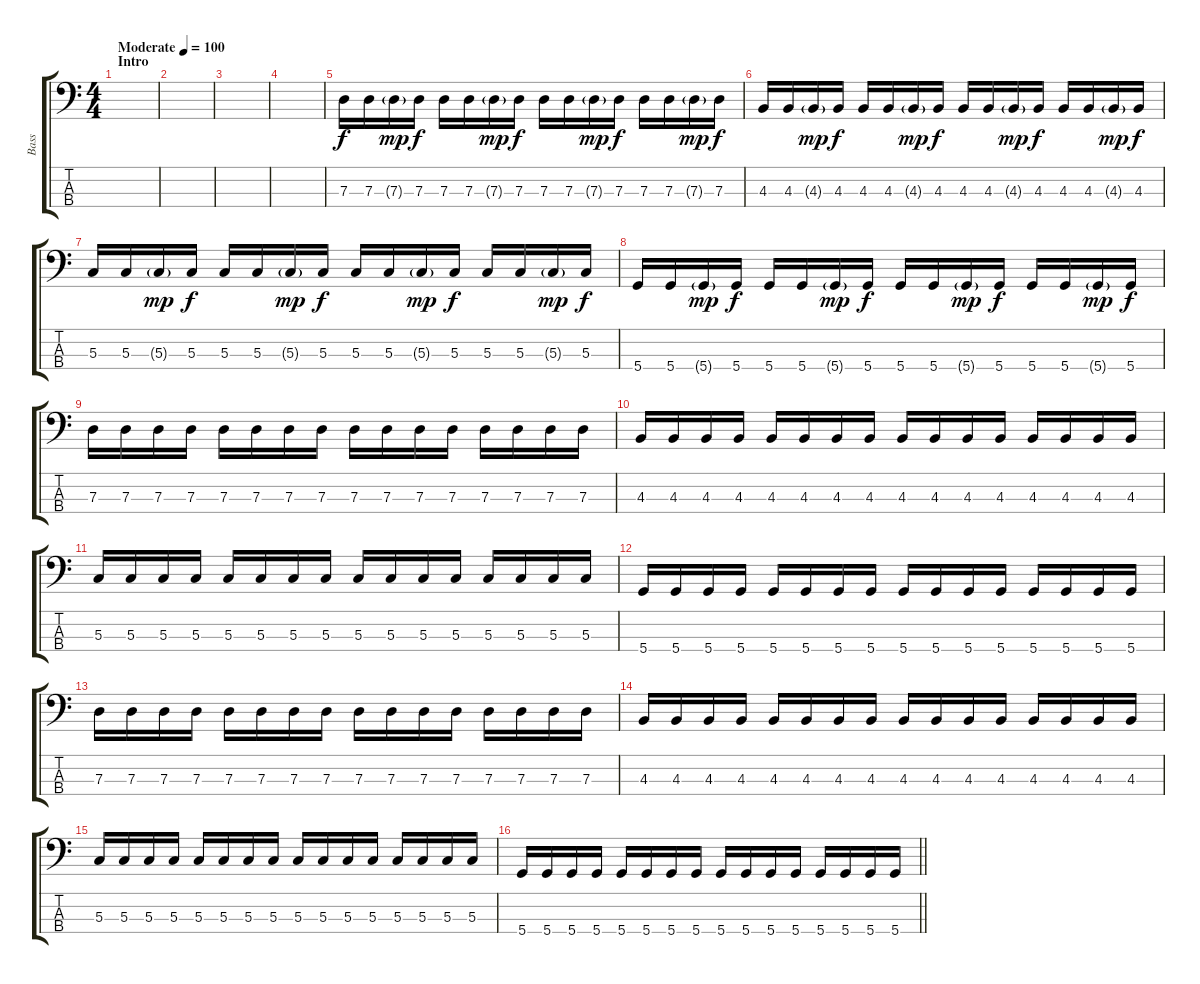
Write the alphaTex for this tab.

\track ("Bass" "Bass") {instrument electricbassfinger}
\staff {score tabs}
\tuning (F2 C2 G1 D1) {hide}
\ts (4 4)
\section ("" "Intro")
\tempo (100 "Moderate")
\clef f4
\ks c
|
|
|
|
7.3.16 7.3.16 7.3{g}.16{dy mp} 7.3.16{dy f} 7.3.16 7.3.16 7.3{g}.16{dy mp} 7.3.16{dy f} 7.3.16 7.3.16 7.3{g}.16{dy mp} 7.3.16{dy f} 7.3.16 7.3.16 7.3{g}.16{dy mp} 7.3.16{dy f} |
4.3.16 4.3.16 4.3{g}.16{dy mp} 4.3.16{dy f} 4.3.16 4.3.16 4.3{g}.16{dy mp} 4.3.16{dy f} 4.3.16 4.3.16 4.3{g}.16{dy mp} 4.3.16{dy f} 4.3.16 4.3.16 4.3{g}.16{dy mp} 4.3.16{dy f} |
5.3.16 5.3.16 5.3{g}.16{dy mp} 5.3.16{dy f} 5.3.16 5.3.16 5.3{g}.16{dy mp} 5.3.16{dy f} 5.3.16 5.3.16 5.3{g}.16{dy mp} 5.3.16{dy f} 5.3.16 5.3.16 5.3{g}.16{dy mp} 5.3.16{dy f} |
5.4.16 5.4.16 5.4{g}.16{dy mp} 5.4.16{dy f} 5.4.16 5.4.16 5.4{g}.16{dy mp} 5.4.16{dy f} 5.4.16 5.4.16 5.4{g}.16{dy mp} 5.4.16{dy f} 5.4.16 5.4.16 5.4{g}.16{dy mp} 5.4.16{dy f} |
7.3.16 7.3.16 7.3.16 7.3.16 7.3.16 7.3.16 7.3.16 7.3.16 7.3.16 7.3.16 7.3.16 7.3.16 7.3.16 7.3.16 7.3.16 7.3.16 |
4.3.16 4.3.16 4.3.16 4.3.16 4.3.16 4.3.16 4.3.16 4.3.16 4.3.16 4.3.16 4.3.16 4.3.16 4.3.16 4.3.16 4.3.16 4.3.16 |
5.3.16 5.3.16 5.3.16 5.3.16 5.3.16 5.3.16 5.3.16 5.3.16 5.3.16 5.3.16 5.3.16 5.3.16 5.3.16 5.3.16 5.3.16 5.3.16 |
5.4.16 5.4.16 5.4.16 5.4.16 5.4.16 5.4.16 5.4.16 5.4.16 5.4.16 5.4.16 5.4.16 5.4.16 5.4.16 5.4.16 5.4.16 5.4.16 |
7.3.16 7.3.16 7.3.16 7.3.16 7.3.16 7.3.16 7.3.16 7.3.16 7.3.16 7.3.16 7.3.16 7.3.16 7.3.16 7.3.16 7.3.16 7.3.16 |
4.3.16 4.3.16 4.3.16 4.3.16 4.3.16 4.3.16 4.3.16 4.3.16 4.3.16 4.3.16 4.3.16 4.3.16 4.3.16 4.3.16 4.3.16 4.3.16 |
5.3.16 5.3.16 5.3.16 5.3.16 5.3.16 5.3.16 5.3.16 5.3.16 5.3.16 5.3.16 5.3.16 5.3.16 5.3.16 5.3.16 5.3.16 5.3.16 |
\barLineRight lightlight
5.4.16 5.4.16 5.4.16 5.4.16 5.4.16 5.4.16 5.4.16 5.4.16 5.4.16 5.4.16 5.4.16 5.4.16 5.4.16 5.4.16 5.4.16 5.4.16
